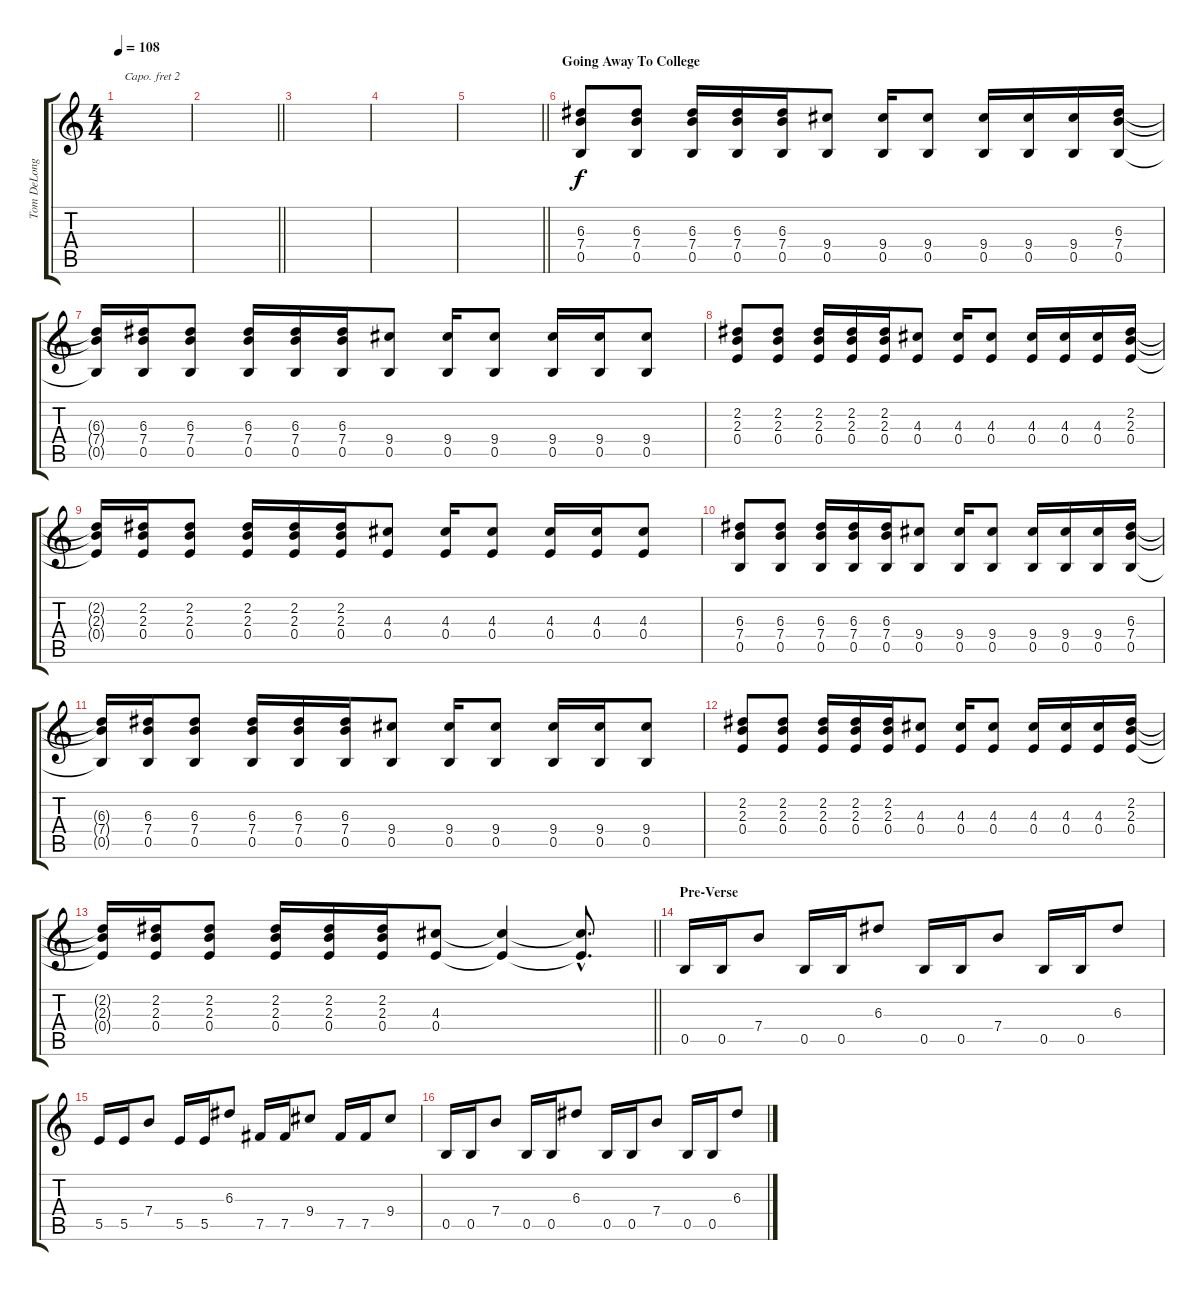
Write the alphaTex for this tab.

\track ("Tom DeLonge (Capo 2nd Fret)" "Tom DeLong") {instrument electricguitarclean}
\staff {score tabs}
\capo 2
\tuning (E4 B3 G3 D3 A2 E2) {hide}
\ts (4 4)
\tempo 108
\clef g2
\ks c
|
\barLineRight lightlight
|
|
|
\barLineRight lightlight
|
\section ("" "Going Away To College")
(6.3 7.4 0.5).8{volume 10} (6.3 7.4 0.5).8 (6.3 7.4 0.5).16 (6.3 7.4 0.5).16 (6.3 7.4 0.5).16 (9.4 0.5).8 (9.4 0.5).16 (9.4 0.5).8 (9.4 0.5).16 (9.4 0.5).16 (9.4 0.5).16 (6.3 7.4 0.5).16 |
(6.3{t} 7.4{t} 0.5{t}).16 (6.3 7.4 0.5).16 (6.3 7.4 0.5).8 (6.3 7.4 0.5).16 (6.3 7.4 0.5).16 (6.3 7.4 0.5).16 (9.4 0.5).8 (9.4 0.5).16 (9.4 0.5).8 (9.4 0.5).16 (9.4 0.5).16 (9.4 0.5).8 |
(2.2 2.3 0.4).8 (2.2 2.3 0.4).8 (2.2 2.3 0.4).16 (2.2 2.3 0.4).16 (2.2 2.3 0.4).16 (4.3 0.4).8 (4.3 0.4).16 (4.3 0.4).8 (4.3 0.4).16 (4.3 0.4).16 (4.3 0.4).16 (2.2 2.3 0.4).16 |
(2.2{t} 2.3{t} 0.4{t}).16 (2.2 2.3 0.4).16 (2.2 2.3 0.4).8 (2.2 2.3 0.4).16 (2.2 2.3 0.4).16 (2.2 2.3 0.4).16 (4.3 0.4).8 (4.3 0.4).16 (4.3 0.4).8 (4.3 0.4).16 (4.3 0.4).16 (4.3 0.4).8 |
(6.3 7.4 0.5).8 (6.3 7.4 0.5).8 (6.3 7.4 0.5).16 (6.3 7.4 0.5).16 (6.3 7.4 0.5).16 (9.4 0.5).8 (9.4 0.5).16 (9.4 0.5).8 (9.4 0.5).16 (9.4 0.5).16 (9.4 0.5).16 (6.3 7.4 0.5).16 |
(6.3{t} 7.4{t} 0.5{t}).16 (6.3 7.4 0.5).16 (6.3 7.4 0.5).8 (6.3 7.4 0.5).16 (6.3 7.4 0.5).16 (6.3 7.4 0.5).16 (9.4 0.5).8 (9.4 0.5).16 (9.4 0.5).8 (9.4 0.5).16 (9.4 0.5).16 (9.4 0.5).8 |
(2.2 2.3 0.4).8 (2.2 2.3 0.4).8 (2.2 2.3 0.4).16 (2.2 2.3 0.4).16 (2.2 2.3 0.4).16 (4.3 0.4).8 (4.3 0.4).16 (4.3 0.4).8 (4.3 0.4).16 (4.3 0.4).16 (4.3 0.4).16 (2.2 2.3 0.4).16 |
\barLineRight lightlight
(2.2{t} 2.3{t} 0.4{t}).16 (2.2 2.3 0.4).16 (2.2 2.3 0.4).8 (2.2 2.3 0.4).16 (2.2 2.3 0.4).16 (2.2 2.3 0.4).16 (4.3 0.4).8 (4.3{t} 0.4{t}).4 (4.3{hac t} 0.4{hac t}).8{d} |
\section ("" "Pre-Verse")
0.5.16{volume 13 instrument distortionguitar} 0.5.16 7.4.8 0.5.16 0.5.16 6.3.8 0.5.16 0.5.16 7.4.8 0.5.16 0.5.16 6.3.8 |
5.5.16 5.5.16 7.4.8 5.5.16 5.5.16 6.3.8 7.5.16 7.5.16 9.4.8 7.5.16 7.5.16 9.4.8 |
0.5.16{instrument distortionguitar} 0.5.16 7.4.8 0.5.16 0.5.16 6.3.8 0.5.16 0.5.16 7.4.8 0.5.16 0.5.16 6.3.8
